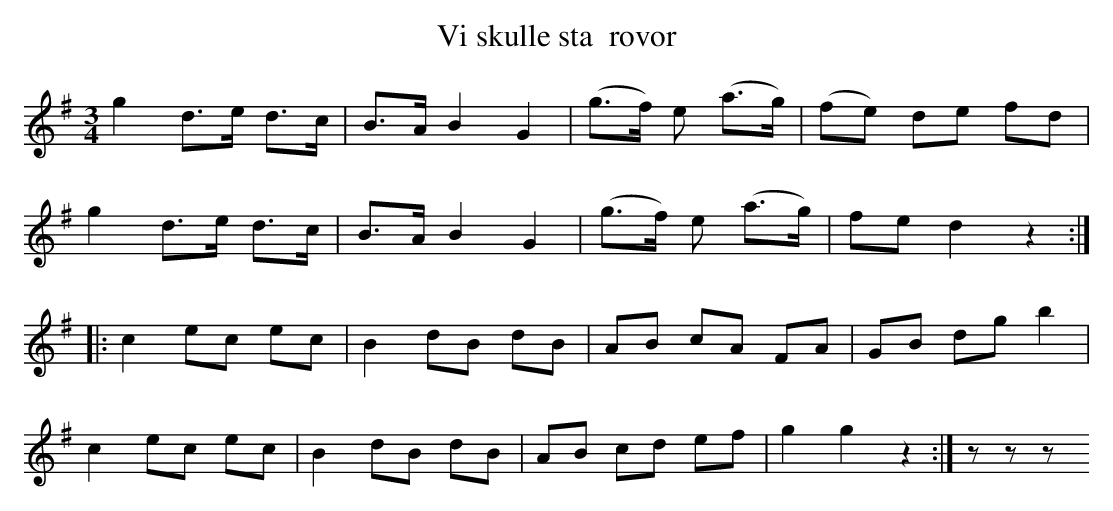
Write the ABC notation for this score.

X:1
T:Vi skulle sta  rovor
M:3/4
L:1/8
K:G
g2 d>e d>c | B>A B2 G2 | (g>f) e (a>g) | (fe) de fd |
g2 d>e d>c | B>A B2 G2 | (g>f) e (a>g) | fe d2 z2 ::
c2 ec ec | B2 dB dB | AB cA FA | GB dg b2 |
c2 ec ec | B2 dB dB | AB cd ef | g2 g2 z2 :| zzz
